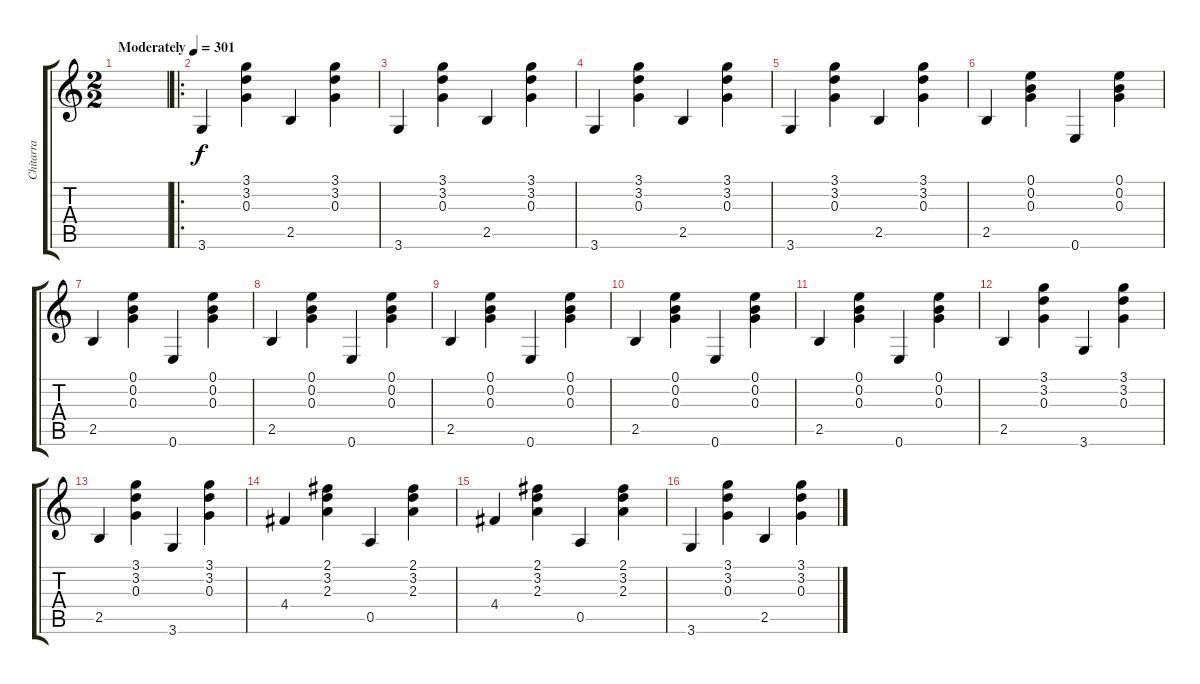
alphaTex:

\track ("Chitarra" "Chitarra") {instrument acousticguitarsteel}
\staff {score tabs}
\tuning (E4 B3 G3 D3 A2 E2) {hide}
\ts (2 2)
\tempo (301 "Moderately")
\clef g2
\ks c
|
\ro
3.6.4 (3.1 3.2 0.3).4 2.5.4 (3.1 3.2 0.3).4 |
3.6.4 (3.1 3.2 0.3).4 2.5.4 (3.1 3.2 0.3).4 |
3.6.4 (3.1 3.2 0.3).4 2.5.4 (3.1 3.2 0.3).4 |
3.6.4 (3.1 3.2 0.3).4 2.5.4 (3.1 3.2 0.3).4 |
2.5.4 (0.1 0.2 0.3).4 0.6.4 (0.1 0.2 0.3).4 |
2.5.4 (0.1 0.2 0.3).4 0.6.4 (0.1 0.2 0.3).4 |
2.5.4 (0.1 0.2 0.3).4 0.6.4 (0.1 0.2 0.3).4 |
2.5.4 (0.1 0.2 0.3).4 0.6.4 (0.1 0.2 0.3).4 |
2.5.4 (0.1 0.2 0.3).4 0.6.4 (0.1 0.2 0.3).4 |
2.5.4 (0.1 0.2 0.3).4 0.6.4 (0.1 0.2 0.3).4 |
2.5.4 (3.1 3.2 0.3).4 3.6.4 (3.1 3.2 0.3).4 |
2.5.4 (3.1 3.2 0.3).4 3.6.4 (3.1 3.2 0.3).4 |
4.4.4 (2.1 3.2 2.3).4 0.5.4 (2.1 3.2 2.3).4 |
4.4.4 (2.1 3.2 2.3).4 0.5.4 (2.1 3.2 2.3).4 |
3.6.4 (3.1 3.2 0.3).4 2.5.4 (3.1 3.2 0.3).4
